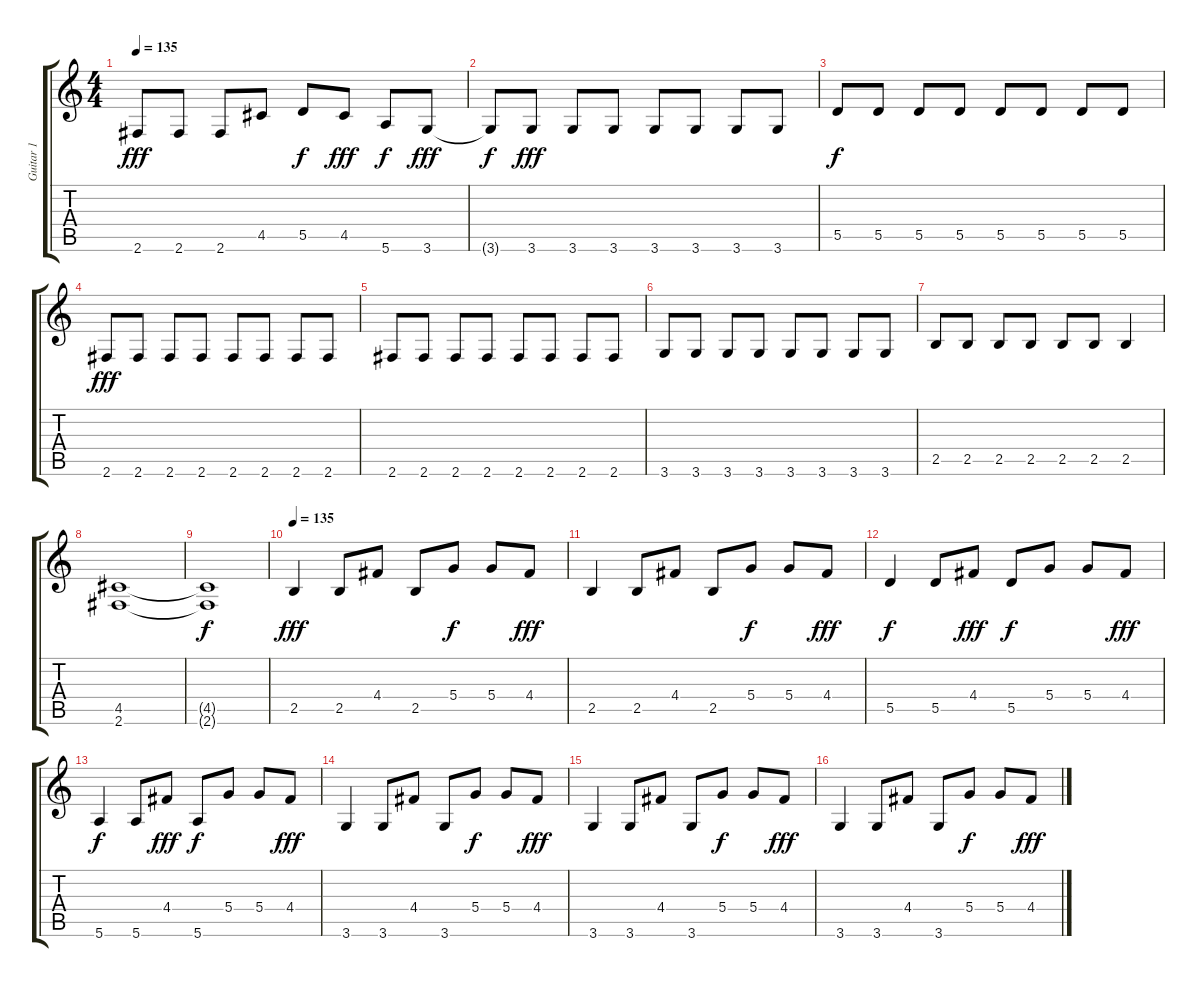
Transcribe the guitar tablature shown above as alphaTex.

\track ("Guitar 1" "Guitar 1") {instrument overdrivenguitar}
\staff {score tabs}
\tuning (E4 B3 G3 D3 A2 E2) {hide}
\ts (4 4)
\tempo 135
\clef g2
\ks c
2.6.8{dy fff} 2.6.8 2.6.8 4.5.8 5.5.8{dy f} 4.5.8{dy fff} 5.6.8{dy f} 3.6.8{dy fff} |
3.6{t}.8{dy f} 3.6.8{dy fff} 3.6.8 3.6.8 3.6.8 3.6.8 3.6.8 3.6.8 |
5.5.8{dy f} 5.5.8 5.5.8 5.5.8 5.5.8 5.5.8 5.5.8 5.5.8 |
2.6.8{dy fff} 2.6.8 2.6.8 2.6.8 2.6.8 2.6.8 2.6.8 2.6.8 |
2.6.8 2.6.8 2.6.8 2.6.8 2.6.8 2.6.8 2.6.8 2.6.8 |
3.6.8 3.6.8 3.6.8 3.6.8 3.6.8 3.6.8 3.6.8 3.6.8 |
2.5.8 2.5.8 2.5.8 2.5.8 2.5.8 2.5.8 2.5.4 |
(4.5 2.6).1 |
(4.5{t} 2.6{t}).1{dy f} |
\tempo 135
2.5.4{dy fff} 2.5.8 4.4.8 2.5.8 5.4.8{dy f} 5.4.8 4.4.8{dy fff} |
2.5.4 2.5.8 4.4.8 2.5.8 5.4.8{dy f} 5.4.8 4.4.8{dy fff} |
5.5.4{dy f} 5.5.8 4.4.8{dy fff} 5.5.8{dy f} 5.4.8 5.4.8 4.4.8{dy fff} |
5.6.4{dy f} 5.6.8 4.4.8{dy fff} 5.6.8{dy f} 5.4.8 5.4.8 4.4.8{dy fff} |
3.6.4 3.6.8 4.4.8 3.6.8 5.4.8{dy f} 5.4.8 4.4.8{dy fff} |
3.6.4 3.6.8 4.4.8 3.6.8 5.4.8{dy f} 5.4.8 4.4.8{dy fff} |
3.6.4 3.6.8 4.4.8 3.6.8 5.4.8{dy f} 5.4.8 4.4.8{dy fff}
